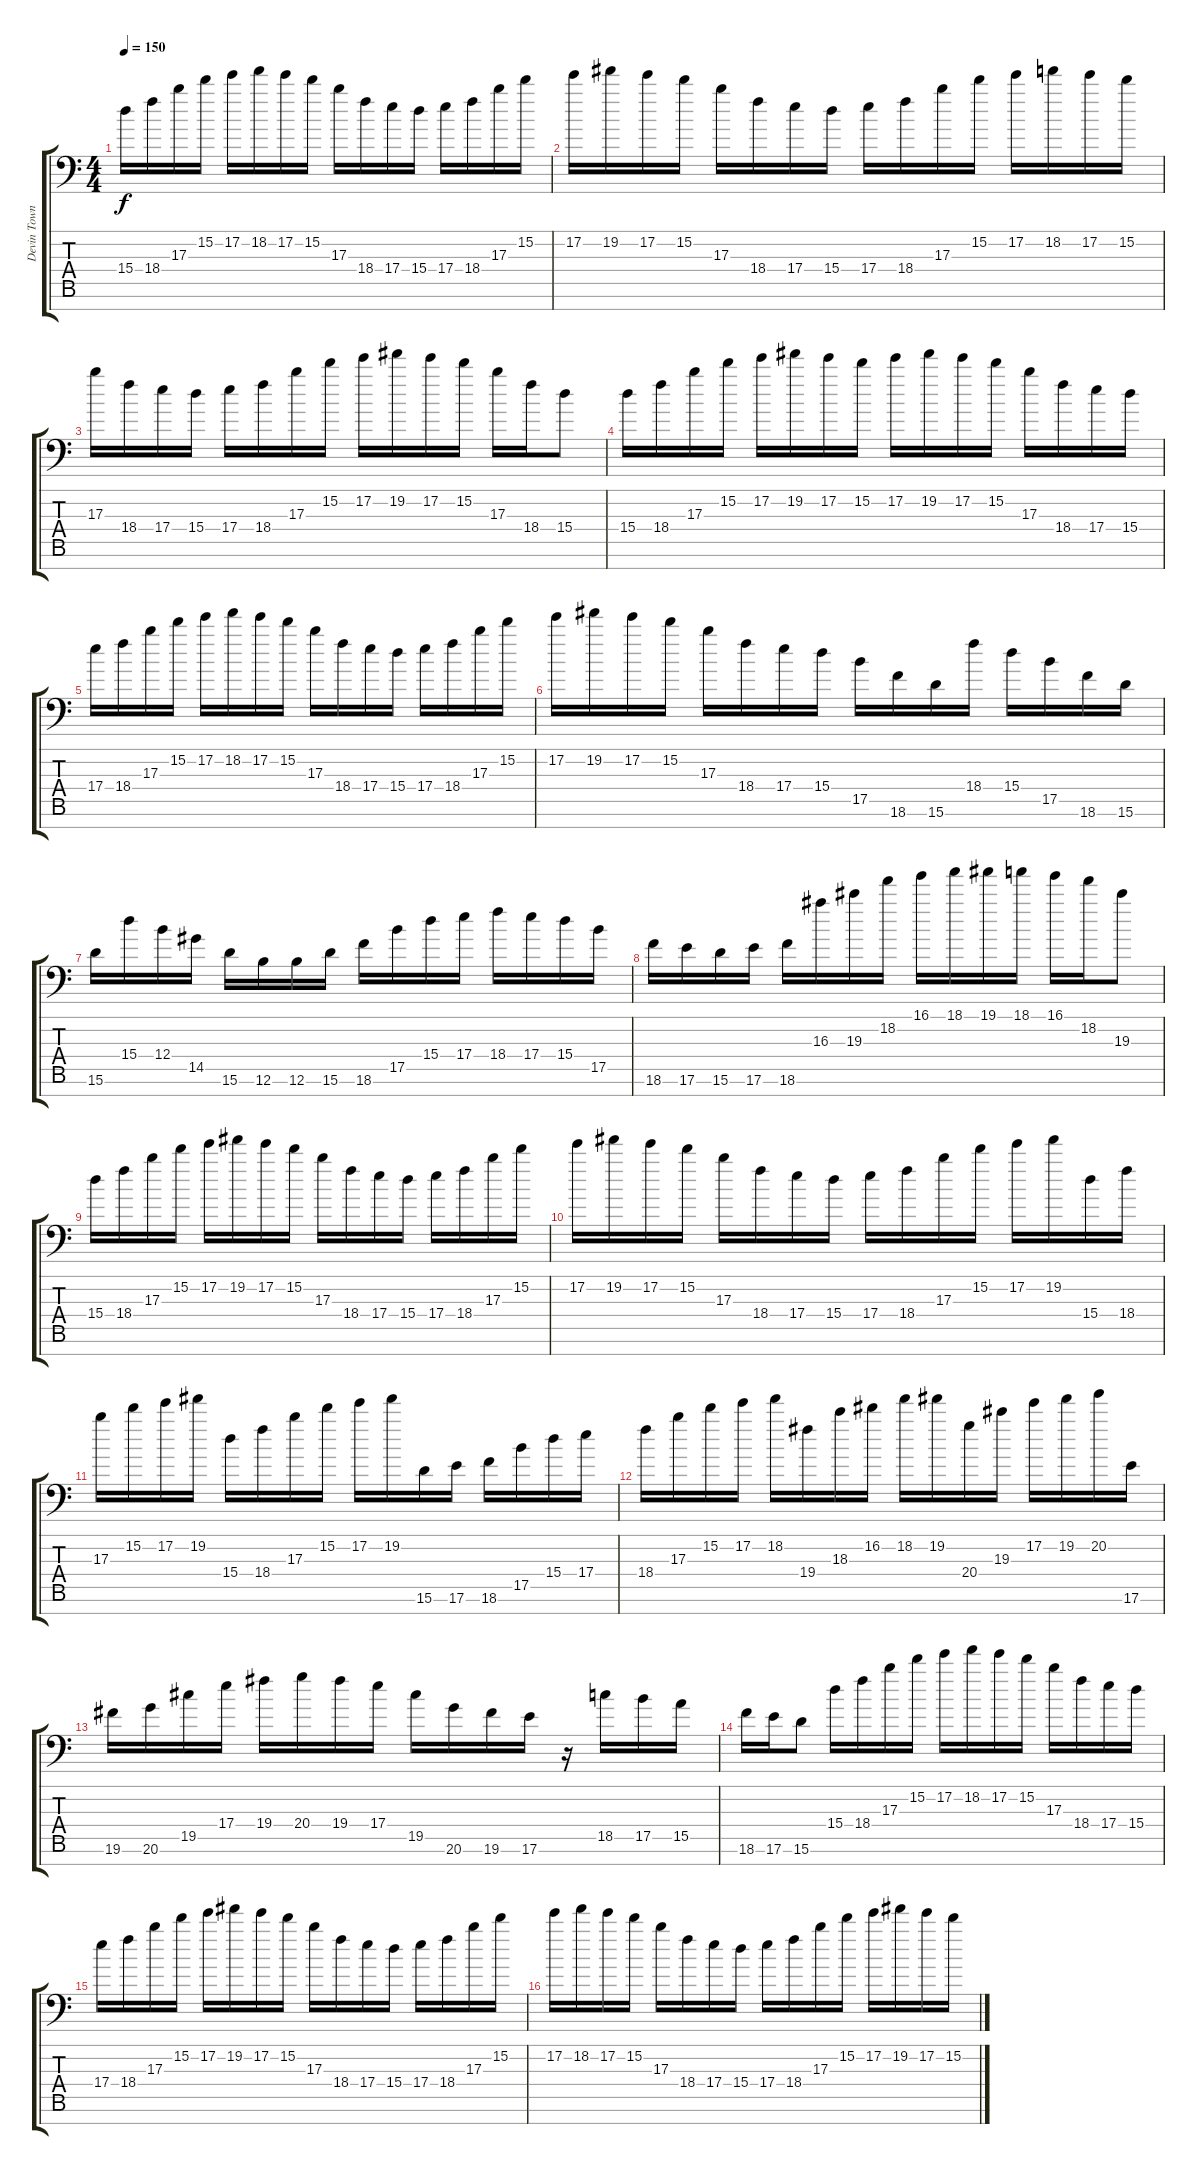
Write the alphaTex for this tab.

\track ("Devin Townsend" "Devin Town") {instrument distortionguitar}
\staff {score tabs}
\tuning (Eb4 B3 Gb3 B2 Gb2 B1 Gb1) {hide}
\ts (4 4)
\tempo 150
\clef f4
\ks c
15.4.16{dy f} 18.4.16 17.3.16 15.2.16 17.2.16 18.2.16 17.2.16 15.2.16 17.3.16 18.4.16 17.4.16 15.4.16 17.4.16 18.4.16 17.3.16 15.2.16 |
17.2.16 19.2.16 17.2.16 15.2.16 17.3.16 18.4.16 17.4.16 15.4.16 17.4.16 18.4.16 17.3.16 15.2.16 17.2.16 18.2.16 17.2.16 15.2.16 |
17.3.16 18.4.16 17.4.16 15.4.16 17.4.16 18.4.16 17.3.16 15.2.16 17.2.16 19.2.16 17.2.16 15.2.16 17.3.16 18.4.16 15.4.8 |
15.4.16 18.4.16 17.3.16 15.2.16 17.2.16 19.2.16 17.2.16 15.2.16 17.2.16 19.2.16 17.2.16 15.2.16 17.3.16 18.4.16 17.4.16 15.4.16 |
17.4.16 18.4.16 17.3.16 15.2.16 17.2.16 18.2.16 17.2.16 15.2.16 17.3.16 18.4.16 17.4.16 15.4.16 17.4.16 18.4.16 17.3.16 15.2.16 |
17.2.16 19.2.16 17.2.16 15.2.16 17.3.16 18.4.16 17.4.16 15.4.16 17.5.16 18.6.16 15.6.16 18.4.16 15.4.16 17.5.16 18.6.16 15.6.16 |
15.6.16 15.4.16 12.4.16 14.5.16 15.6.16 12.6.16 12.6.16 15.6.16 18.6.16 17.5.16 15.4.16 17.4.16 18.4.16 17.4.16 15.4.16 17.5.16 |
18.6.16 17.6.16 15.6.16 17.6.16 18.6.16 16.3.16 19.3.16 18.2.16 16.1.16 18.1.16 19.1.16 18.1.16 16.1.16 18.2.16 19.3.8 |
15.4.16 18.4.16 17.3.16 15.2.16 17.2.16 19.2.16 17.2.16 15.2.16 17.3.16 18.4.16 17.4.16 15.4.16 17.4.16 18.4.16 17.3.16 15.2.16 |
17.2.16 19.2.16 17.2.16 15.2.16 17.3.16 18.4.16 17.4.16 15.4.16 17.4.16 18.4.16 17.3.16 15.2.16 17.2.16 19.2.16 15.4.16 18.4.16 |
17.3.16 15.2.16 17.2.16 19.2.16 15.4.16 18.4.16 17.3.16 15.2.16 17.2.16 19.2.16 15.6.16 17.6.16 18.6.16 17.5.16 15.4.16 17.4.16 |
18.4.16 17.3.16 15.2.16 17.2.16 18.2.16 19.4.16 18.3.16 16.2.16 18.2.16 19.2.16 20.4.16 19.3.16 17.2.16 19.2.16 20.2.16 17.6.16 |
19.6.16 20.6.16 19.5.16 17.4.16 19.4.16 20.4.16 19.4.16 17.4.16 19.5.16 20.6.16 19.6.16 17.6.16 r.16 18.5.16 17.5.16 15.5.16 |
18.6.16 17.6.16 15.6.8 15.4.16 18.4.16 17.3.16 15.2.16 17.2.16 18.2.16 17.2.16 15.2.16 17.3.16 18.4.16 17.4.16 15.4.16 |
17.4.16 18.4.16 17.3.16 15.2.16 17.2.16 19.2.16 17.2.16 15.2.16 17.3.16 18.4.16 17.4.16 15.4.16 17.4.16 18.4.16 17.3.16 15.2.16 |
17.2.16 18.2.16 17.2.16 15.2.16 17.3.16 18.4.16 17.4.16 15.4.16 17.4.16 18.4.16 17.3.16 15.2.16 17.2.16 19.2.16 17.2.16 15.2.16
